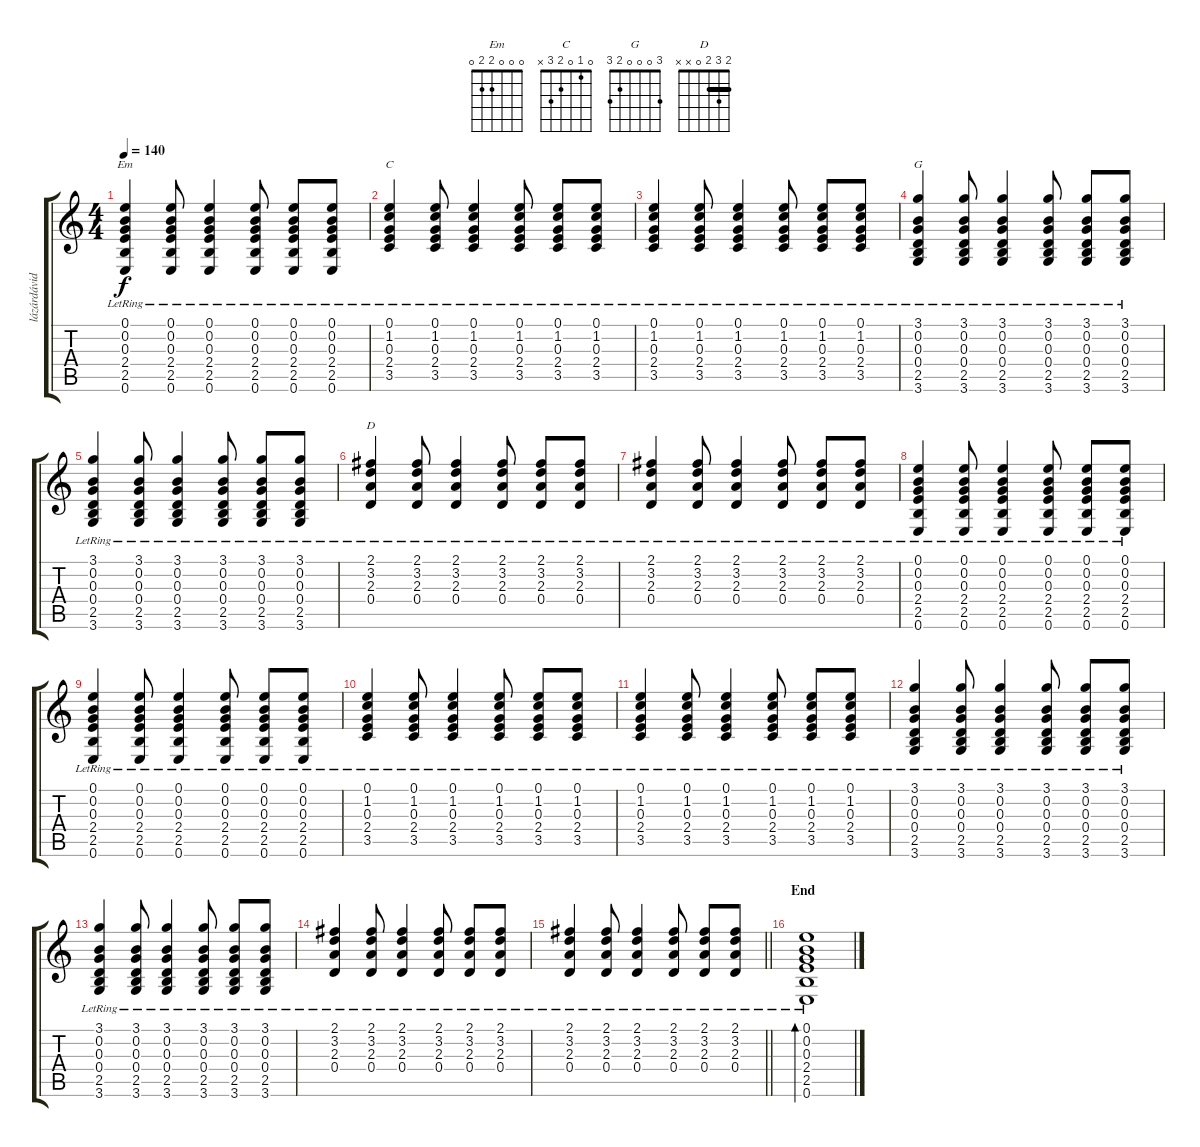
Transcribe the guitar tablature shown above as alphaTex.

\track ("lázárdávid - Gitár 1" "lázárdávid") {instrument electricguitarclean}
\staff {score tabs}
\tuning (E4 B3 G3 D3 A2 E2) {hide}
\chord ("Em" 0 0 0 2 2 0)
\chord ("C" 0 1 0 2 3 x)
\chord ("G" 3 0 0 0 2 3)
\chord ("D" 2 3 2 0 x x) {barre 2}
\ts (4 4)
\tempo 140
\clef g2
\ks c
(0.1{lr} 0.2{lr} 0.3{lr} 2.4{lr} 2.5{lr} 0.6{lr}).4{ch "Em" dy f} (0.1{lr} 0.2{lr} 0.3{lr} 2.4{lr} 2.5{lr} 0.6{lr}).8 (0.1{lr} 0.2{lr} 0.3{lr} 2.4{lr} 2.5{lr} 0.6{lr}).4 (0.1{lr} 0.2{lr} 0.3{lr} 2.4{lr} 2.5{lr} 0.6{lr}).8 (0.1{lr} 0.2{lr} 0.3{lr} 2.4{lr} 2.5{lr} 0.6{lr}).8 (0.1{lr} 0.2{lr} 0.3{lr} 2.4{lr} 2.5{lr} 0.6{lr}).8 |
(0.1{lr} 1.2{lr} 0.3{lr} 2.4{lr} 3.5{lr}).4{ch "C"} (0.1{lr} 1.2{lr} 0.3{lr} 2.4{lr} 3.5{lr}).8 (0.1{lr} 1.2{lr} 0.3{lr} 2.4{lr} 3.5{lr}).4 (0.1{lr} 1.2{lr} 0.3{lr} 2.4{lr} 3.5{lr}).8 (0.1{lr} 1.2{lr} 0.3{lr} 2.4{lr} 3.5{lr}).8 (0.1{lr} 1.2{lr} 0.3{lr} 2.4{lr} 3.5{lr}).8 |
(0.1{lr} 1.2{lr} 0.3{lr} 2.4{lr} 3.5{lr}).4 (0.1{lr} 1.2{lr} 0.3{lr} 2.4{lr} 3.5{lr}).8 (0.1{lr} 1.2{lr} 0.3{lr} 2.4{lr} 3.5{lr}).4 (0.1{lr} 1.2{lr} 0.3{lr} 2.4{lr} 3.5{lr}).8 (0.1{lr} 1.2{lr} 0.3{lr} 2.4{lr} 3.5{lr}).8 (0.1{lr} 1.2{lr} 0.3{lr} 2.4{lr} 3.5{lr}).8 |
(3.1{lr} 0.2{lr} 0.3{lr} 0.4{lr} 2.5{lr} 3.6{lr}).4{ch "G"} (3.1{lr} 0.2{lr} 0.3{lr} 0.4{lr} 2.5{lr} 3.6{lr}).8 (3.1{lr} 0.2{lr} 0.3{lr} 0.4{lr} 2.5{lr} 3.6{lr}).4 (3.1{lr} 0.2{lr} 0.3{lr} 0.4{lr} 2.5{lr} 3.6{lr}).8 (3.1{lr} 0.2{lr} 0.3{lr} 0.4{lr} 2.5{lr} 3.6{lr}).8 (3.1{lr} 0.2{lr} 0.3{lr} 0.4{lr} 2.5{lr} 3.6{lr}).8 |
(3.1{lr} 0.2{lr} 0.3{lr} 0.4{lr} 2.5{lr} 3.6{lr}).4 (3.1{lr} 0.2{lr} 0.3{lr} 0.4{lr} 2.5{lr} 3.6{lr}).8 (3.1{lr} 0.2{lr} 0.3{lr} 0.4{lr} 2.5{lr} 3.6{lr}).4 (3.1{lr} 0.2{lr} 0.3{lr} 0.4{lr} 2.5{lr} 3.6{lr}).8 (3.1{lr} 0.2{lr} 0.3{lr} 0.4{lr} 2.5{lr} 3.6{lr}).8 (3.1{lr} 0.2{lr} 0.3{lr} 0.4{lr} 2.5{lr} 3.6{lr}).8 |
(2.1{lr} 3.2{lr} 2.3{lr} 0.4{lr}).4{ch "D"} (2.1{lr} 3.2{lr} 2.3{lr} 0.4{lr}).8 (2.1{lr} 3.2{lr} 2.3{lr} 0.4{lr}).4 (2.1{lr} 3.2{lr} 2.3{lr} 0.4{lr}).8 (2.1{lr} 3.2{lr} 2.3{lr} 0.4{lr}).8 (2.1{lr} 3.2{lr} 2.3{lr} 0.4{lr}).8 |
(2.1{lr} 3.2{lr} 2.3{lr} 0.4{lr}).4 (2.1{lr} 3.2{lr} 2.3{lr} 0.4{lr}).8 (2.1{lr} 3.2{lr} 2.3{lr} 0.4{lr}).4 (2.1{lr} 3.2{lr} 2.3{lr} 0.4{lr}).8 (2.1{lr} 3.2{lr} 2.3{lr} 0.4{lr}).8 (2.1{lr} 3.2{lr} 2.3{lr} 0.4{lr}).8 |
(0.1{lr} 0.2{lr} 0.3{lr} 2.4{lr} 2.5{lr} 0.6{lr}).4 (0.1{lr} 0.2{lr} 0.3{lr} 2.4{lr} 2.5{lr} 0.6{lr}).8 (0.1{lr} 0.2{lr} 0.3{lr} 2.4{lr} 2.5{lr} 0.6{lr}).4 (0.1{lr} 0.2{lr} 0.3{lr} 2.4{lr} 2.5{lr} 0.6{lr}).8 (0.1{lr} 0.2{lr} 0.3{lr} 2.4{lr} 2.5{lr} 0.6{lr}).8 (0.1{lr} 0.2{lr} 0.3{lr} 2.4{lr} 2.5{lr} 0.6{lr}).8 |
(0.1{lr} 0.2{lr} 0.3{lr} 2.4{lr} 2.5{lr} 0.6{lr}).4 (0.1{lr} 0.2{lr} 0.3{lr} 2.4{lr} 2.5{lr} 0.6{lr}).8 (0.1{lr} 0.2{lr} 0.3{lr} 2.4{lr} 2.5{lr} 0.6{lr}).4 (0.1{lr} 0.2{lr} 0.3{lr} 2.4{lr} 2.5{lr} 0.6{lr}).8 (0.1{lr} 0.2{lr} 0.3{lr} 2.4{lr} 2.5{lr} 0.6{lr}).8 (0.1{lr} 0.2{lr} 0.3{lr} 2.4{lr} 2.5{lr} 0.6{lr}).8 |
(0.1{lr} 1.2{lr} 0.3{lr} 2.4{lr} 3.5{lr}).4 (0.1{lr} 1.2{lr} 0.3{lr} 2.4{lr} 3.5{lr}).8 (0.1{lr} 1.2{lr} 0.3{lr} 2.4{lr} 3.5{lr}).4 (0.1{lr} 1.2{lr} 0.3{lr} 2.4{lr} 3.5{lr}).8 (0.1{lr} 1.2{lr} 0.3{lr} 2.4{lr} 3.5{lr}).8 (0.1{lr} 1.2{lr} 0.3{lr} 2.4{lr} 3.5{lr}).8 |
(0.1{lr} 1.2{lr} 0.3{lr} 2.4{lr} 3.5{lr}).4 (0.1{lr} 1.2{lr} 0.3{lr} 2.4{lr} 3.5{lr}).8 (0.1{lr} 1.2{lr} 0.3{lr} 2.4{lr} 3.5{lr}).4 (0.1{lr} 1.2{lr} 0.3{lr} 2.4{lr} 3.5{lr}).8 (0.1{lr} 1.2{lr} 0.3{lr} 2.4{lr} 3.5{lr}).8 (0.1{lr} 1.2{lr} 0.3{lr} 2.4{lr} 3.5{lr}).8 |
(3.1{lr} 0.2{lr} 0.3{lr} 0.4{lr} 2.5{lr} 3.6{lr}).4 (3.1{lr} 0.2{lr} 0.3{lr} 0.4{lr} 2.5{lr} 3.6{lr}).8 (3.1{lr} 0.2{lr} 0.3{lr} 0.4{lr} 2.5{lr} 3.6{lr}).4 (3.1{lr} 0.2{lr} 0.3{lr} 0.4{lr} 2.5{lr} 3.6{lr}).8 (3.1{lr} 0.2{lr} 0.3{lr} 0.4{lr} 2.5{lr} 3.6{lr}).8 (3.1{lr} 0.2{lr} 0.3{lr} 0.4{lr} 2.5{lr} 3.6{lr}).8 |
(3.1{lr} 0.2{lr} 0.3{lr} 0.4{lr} 2.5{lr} 3.6{lr}).4 (3.1{lr} 0.2{lr} 0.3{lr} 0.4{lr} 2.5{lr} 3.6{lr}).8 (3.1{lr} 0.2{lr} 0.3{lr} 0.4{lr} 2.5{lr} 3.6{lr}).4 (3.1{lr} 0.2{lr} 0.3{lr} 0.4{lr} 2.5{lr} 3.6{lr}).8 (3.1{lr} 0.2{lr} 0.3{lr} 0.4{lr} 2.5{lr} 3.6{lr}).8 (3.1{lr} 0.2{lr} 0.3{lr} 0.4{lr} 2.5{lr} 3.6{lr}).8 |
(2.1{lr} 3.2{lr} 2.3{lr} 0.4{lr}).4 (2.1{lr} 3.2{lr} 2.3{lr} 0.4{lr}).8 (2.1{lr} 3.2{lr} 2.3{lr} 0.4{lr}).4 (2.1{lr} 3.2{lr} 2.3{lr} 0.4{lr}).8 (2.1{lr} 3.2{lr} 2.3{lr} 0.4{lr}).8 (2.1{lr} 3.2{lr} 2.3{lr} 0.4{lr}).8 |
\barLineRight lightlight
(2.1{lr} 3.2{lr} 2.3{lr} 0.4{lr}).4 (2.1{lr} 3.2{lr} 2.3{lr} 0.4{lr}).8 (2.1{lr} 3.2{lr} 2.3{lr} 0.4{lr}).4 (2.1{lr} 3.2{lr} 2.3{lr} 0.4{lr}).8 (2.1{lr} 3.2{lr} 2.3{lr} 0.4{lr}).8 (2.1{lr} 3.2{lr} 2.3{lr} 0.4{lr}).8 |
\section ("" "End")
(0.1{lr} 0.2{lr} 0.3{lr} 2.4{lr} 2.5{lr} 0.6{lr}).1{bd 120}
